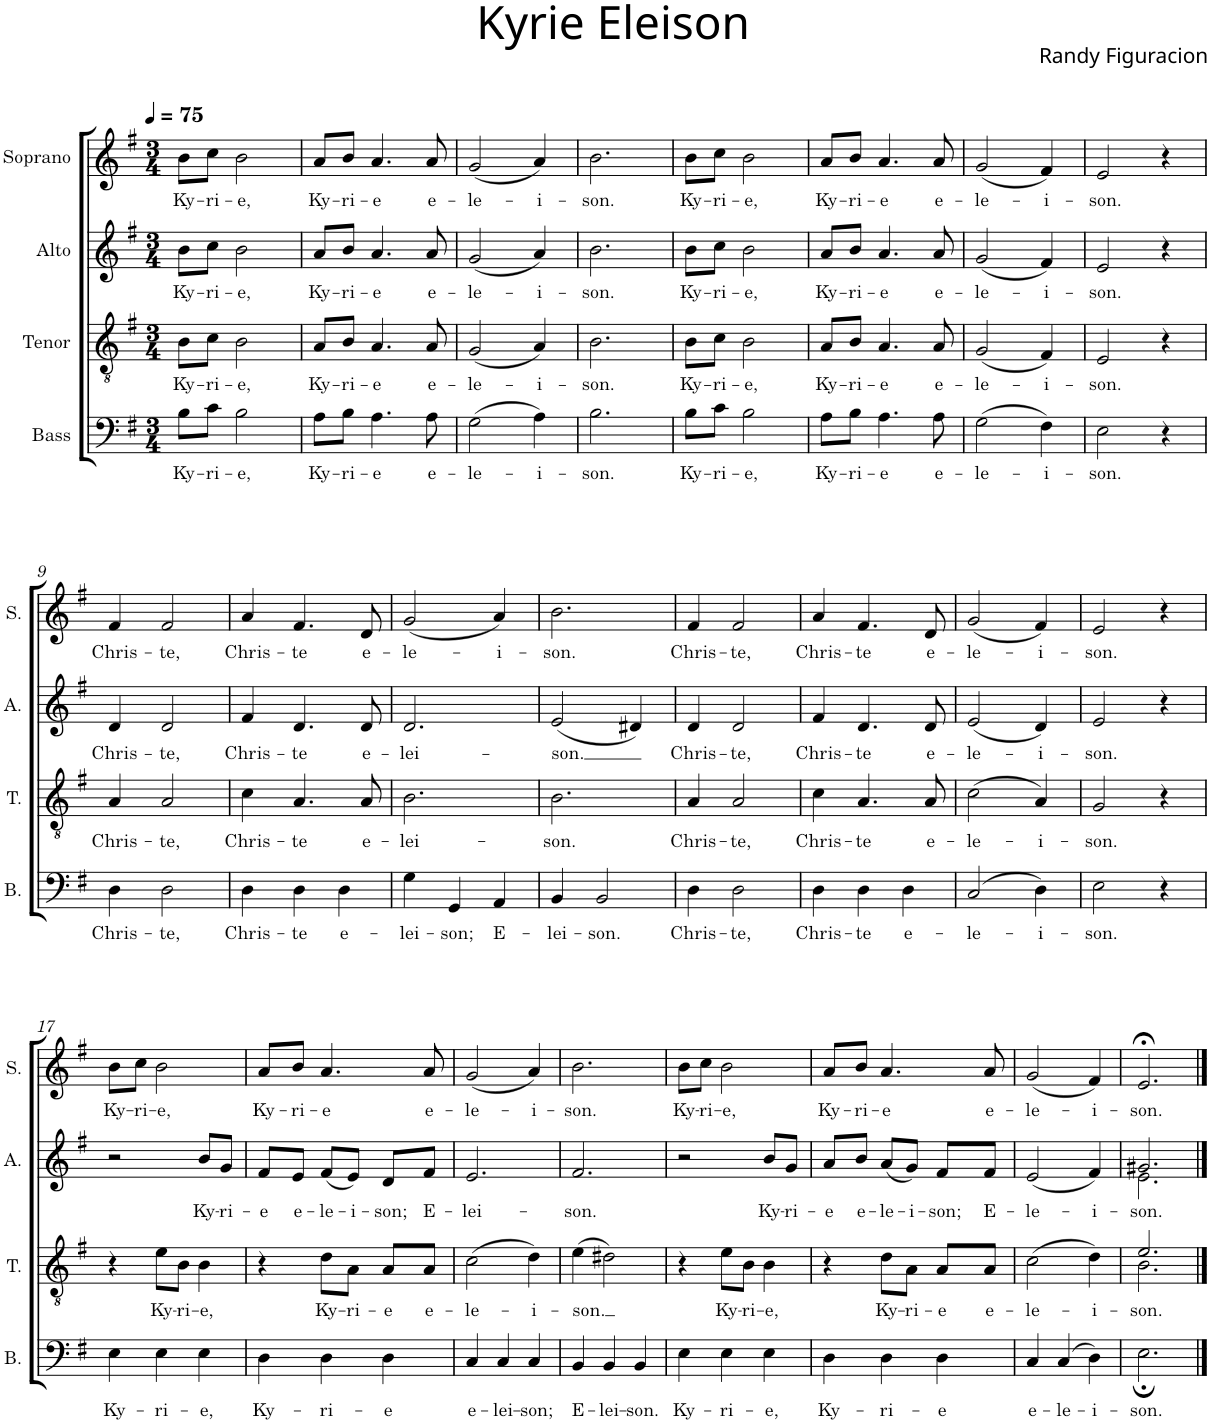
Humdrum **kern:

**kern	**text	**kern	**text	**kern	**text	**kern	**text
*part4	*part4	*part3	*part3	*part2	*part2	*part1	*part1
*staff4	*staff4	*staff3	*staff3	*staff2	*staff2	*staff1	*staff1
*I"Bass	*	*I"Tenor	*	*I"Alto	*	*I"Soprano	*
*I'B.	*	*I'T.	*	*I'A.	*	*I'S.	*
*clefF4	*	*clefGv2	*	*clefG2	*	*clefG2	*
*k[f#]	*	*k[f#]	*	*k[f#]	*	*k[f#]	*
*M3/4	*	*M3/4	*	*M3/4	*	*M3/4	*
*MM75	*	*MM75	*	*MM75	*	*MM75	*
=1	=1	=1	=1	=1	=1	=1	=1
!	!LO:LY:b	!	!LO:LY:b	!	!LO:LY:b	!	!LO:LY:b
8B\L	Ky-	8B\L	Ky-	8b\L	Ky-	8b\L	Ky-
!	!LO:LY:b	!	!LO:LY:b	!	!LO:LY:b	!	!LO:LY:b
8c\J	-ri-	8c\J	-ri-	8cc\J	-ri-	8cc\J	-ri-
!	!LO:LY:b	!	!LO:LY:b	!	!LO:LY:b	!	!LO:LY:b
2B\	-e,	2B\	-e,	2b\	-e,	2b\	-e,
=2	=2	=2	=2	=2	=2	=2	=2
!	!LO:LY:b	!	!LO:LY:b	!	!LO:LY:b	!	!LO:LY:b
8A\L	Ky-	8A/L	Ky-	8a/L	Ky-	8a/L	Ky-
!	!LO:LY:b	!	!LO:LY:b	!	!LO:LY:b	!	!LO:LY:b
8B\J	-ri-	8B/J	-ri-	8b/J	-ri-	8b/J	-ri-
!	!LO:LY:b	!	!LO:LY:b	!	!LO:LY:b	!	!LO:LY:b
4.A\	-e	4.A/	-e	4.a/	-e	4.a/	-e
!	!LO:LY:b	!	!LO:LY:b	!	!LO:LY:b	!	!LO:LY:b
8A\	e-	8A/	e-	8a/	e-	8a/	e-
=3	=3	=3	=3	=3	=3	=3	=3
!	!LO:LY:b	!	!LO:LY:b	!	!LO:LY:b	!	!LO:LY:b
(2G\	-le-	(2G/	-le-	(2g/	-le-	(2g/	-le-
!	!LO:LY:b	!	!LO:LY:b	!	!LO:LY:b	!	!LO:LY:b
4A\)	-i-	4A/)	-i-	4a/)	-i-	4a/)	-i-
=4	=4	=4	=4	=4	=4	=4	=4
!	!LO:LY:b	!	!LO:LY:b	!	!LO:LY:b	!	!LO:LY:b
2.B\	-son.	2.B\	-son.	2.b\	-son.	2.b\	-son.
=5	=5	=5	=5	=5	=5	=5	=5
!	!LO:LY:b	!	!LO:LY:b	!	!LO:LY:b	!	!LO:LY:b
8B\L	Ky-	8B\L	Ky-	8b\L	Ky-	8b\L	Ky-
!	!LO:LY:b	!	!LO:LY:b	!	!LO:LY:b	!	!LO:LY:b
8c\J	-ri-	8c\J	-ri-	8cc\J	-ri-	8cc\J	-ri-
!	!LO:LY:b	!	!LO:LY:b	!	!LO:LY:b	!	!LO:LY:b
2B\	-e,	2B\	-e,	2b\	-e,	2b\	-e,
=6	=6	=6	=6	=6	=6	=6	=6
!	!LO:LY:b	!	!LO:LY:b	!	!LO:LY:b	!	!LO:LY:b
8A\L	Ky-	8A/L	Ky-	8a/L	Ky-	8a/L	Ky-
!	!LO:LY:b	!	!LO:LY:b	!	!LO:LY:b	!	!LO:LY:b
8B\J	-ri-	8B/J	-ri-	8b/J	-ri-	8b/J	-ri-
!	!LO:LY:b	!	!LO:LY:b	!	!LO:LY:b	!	!LO:LY:b
4.A\	-e	4.A/	-e	4.a/	-e	4.a/	-e
!	!LO:LY:b	!	!LO:LY:b	!	!LO:LY:b	!	!LO:LY:b
8A\	e-	8A/	e-	8a/	e-	8a/	e-
=7	=7	=7	=7	=7	=7	=7	=7
!	!LO:LY:b	!	!LO:LY:b	!	!LO:LY:b	!	!LO:LY:b
(2G\	-le-	(2G/	-le-	(2g/	-le-	(2g/	-le-
!	!LO:LY:b	!	!LO:LY:b	!	!LO:LY:b	!	!LO:LY:b
4F#\)	-i-	4F#/)	-i-	4f#/)	-i-	4f#/)	-i-
=8	=8	=8	=8	=8	=8	=8	=8
!	!LO:LY:b	!	!LO:LY:b	!	!LO:LY:b	!	!LO:LY:b
2E\	-son.	2E/	-son.	2e/	-son.	2e/	-son.
4r	.	4r	.	4r	.	4r	.
!!LO:LB:g=z
=9	=9	=9	=9	=9	=9	=9	=9
!	!LO:LY:b	!	!LO:LY:b	!	!LO:LY:b	!	!LO:LY:b
4D\	Chris-	4A/	Chris-	4d/	Chris-	4f#/	Chris-
!	!LO:LY:b	!	!LO:LY:b	!	!LO:LY:b	!	!LO:LY:b
2D\	-te,	2A/	-te,	2d/	-te,	2f#/	-te,
=10	=10	=10	=10	=10	=10	=10	=10
!	!LO:LY:b	!	!LO:LY:b	!	!LO:LY:b	!	!LO:LY:b
4D\	Chris-	4c\	Chris-	4f#/	Chris-	4a/	Chris-
!	!LO:LY:b	!	!LO:LY:b	!	!LO:LY:b	!	!LO:LY:b
4D\	-te	4.A/	-te	4.d/	-te	4.f#/	-te
!	!LO:LY:b	!	!	!	!	!	!
4D\	e-	.	.	.	.	.	.
!	!	!	!LO:LY:b	!	!LO:LY:b	!	!LO:LY:b
.	.	8A/	e-	8d/	e-	8d/	e-
=11	=11	=11	=11	=11	=11	=11	=11
!	!LO:LY:b	!	!LO:LY:b	!	!LO:LY:b	!	!LO:LY:b
4G\	-lei-	2.B\	-lei-	2.d/	lei-	(2g/	-le-
!	!LO:LY:b	!	!	!	!	!	!
4GG/	-son;	.	.	.	.	.	.
!	!LO:LY:b	!	!	!	!	!	!LO:LY:b
4AA/	E-	.	.	.	.	4a/)	-i-
=12	=12	=12	=12	=12	=12	=12	=12
!	!LO:LY:b	!	!LO:LY:b	!	!LO:LY:b	!	!LO:LY:b
4BB/	-lei-	2.B\	-son.	(2e/	-son.	2.b\	-son.
!	!LO:LY:b	!	!	!	!	!	!
2BB/	-son.	.	.	.	.	.	.
.	.	.	.	4d#X/)	.	.	.
=13	=13	=13	=13	=13	=13	=13	=13
!	!LO:LY:b	!	!LO:LY:b	!	!LO:LY:b	!	!LO:LY:b
4D\	Chris-	4A/	Chris-	4d/	Chris-	4f#/	Chris-
!	!LO:LY:b	!	!LO:LY:b	!	!LO:LY:b	!	!LO:LY:b
2D\	-te,	2A/	-te,	2d/	-te,	2f#/	-te,
=14	=14	=14	=14	=14	=14	=14	=14
!	!LO:LY:b	!	!LO:LY:b	!	!LO:LY:b	!	!LO:LY:b
4D\	Chris-	4c\	Chris-	4f#/	Chris-	4a/	Chris-
!	!LO:LY:b	!	!LO:LY:b	!	!LO:LY:b	!	!LO:LY:b
4D\	-te	4.A/	-te	4.d/	-te	4.f#/	-te
!	!LO:LY:b	!	!	!	!	!	!
4D\	e-	.	.	.	.	.	.
!	!	!	!LO:LY:b	!	!LO:LY:b	!	!LO:LY:b
.	.	8A/	e-	8d/	e-	8d/	e-
=15	=15	=15	=15	=15	=15	=15	=15
!	!LO:LY:b	!	!LO:LY:b	!	!LO:LY:b	!	!LO:LY:b
(2C/	-le-	(2c\	-le-	(2e/	-le-	(2g/	-le-
!	!LO:LY:b	!	!LO:LY:b	!	!LO:LY:b	!	!LO:LY:b
4D\)	-i-	4A/)	-i-	4d/)	-i-	4f#/)	-i-
=16	=16	=16	=16	=16	=16	=16	=16
!	!LO:LY:b	!	!LO:LY:b	!	!LO:LY:b	!	!LO:LY:b
2E\	-son.	2G/	-son.	2e/	-son.	2e/	-son.
4r	.	4r	.	4r	.	4r	.
!!LO:LB:g=z
=17	=17	=17	=17	=17	=17	=17	=17
!	!LO:LY:b	!	!	!	!	!	!LO:LY:b
4E\	Ky-	4r	.	2r	.	8b\L	Ky-
!	!	!	!	!	!	!	!LO:LY:b
.	.	.	.	.	.	8cc\J	-ri-
!	!LO:LY:b	!	!LO:LY:b	!	!	!	!LO:LY:b
4E\	-ri-	8e\L	Ky-	.	.	2b\	-e,
!	!	!	!LO:LY:b	!	!	!	!
.	.	8B\J	-ri-	.	.	.	.
!	!LO:LY:b	!	!LO:LY:b	!	!LO:LY:b	!	!
4E\	-e,	4B\	-e,	8b/L	Ky-	.	.
!	!	!	!	!	!LO:LY:b	!	!
.	.	.	.	8g/J	-ri-	.	.
=18	=18	=18	=18	=18	=18	=18	=18
!	!LO:LY:b	!	!	!	!LO:LY:b	!	!LO:LY:b
4D\	Ky-	4r	.	8f#/L	-e	8a/L	Ky-
!	!	!	!	!	!LO:LY:b	!	!LO:LY:b
.	.	.	.	8e/J	e-	8b/J	-ri-
!	!LO:LY:b	!	!LO:LY:b	!	!LO:LY:b	!	!LO:LY:b
4D\	-ri-	8d\L	Ky-	(8f#/L	-le-	4.a/	-e
!	!	!	!LO:LY:b	!	!LO:LY:b	!	!
.	.	8A\J	-ri-	8e/J)	-i-	.	.
!	!LO:LY:b	!	!LO:LY:b	!	!LO:LY:b	!	!
4D\	-e	8A/L	-e	8d/L	-son;	.	.
!	!	!	!LO:LY:b	!	!LO:LY:b	!	!LO:LY:b
.	.	8A/J	e-	8f#/J	E-	8a/	e-
=19	=19	=19	=19	=19	=19	=19	=19
!	!LO:LY:b	!	!LO:LY:b	!	!LO:LY:b	!	!LO:LY:b
4C/	e-	(2c\	-le-	2.e/	-lei-	(2g/	-le-
!	!LO:LY:b	!	!	!	!	!	!
4C/	-lei-	.	.	.	.	.	.
!	!LO:LY:b	!	!LO:LY:b	!	!	!	!LO:LY:b
4C/	-son;	4d\)	-i-	.	.	4a/)	-i-
=20	=20	=20	=20	=20	=20	=20	=20
!	!LO:LY:b	!	!LO:LY:b	!	!LO:LY:b	!	!LO:LY:b
4BB/	E-	(4e\	-son.	2.f#/	-son.	2.b\	-son.
!	!LO:LY:b	!	!	!	!	!	!
4BB/	-lei-	2d#X\)	.	.	.	.	.
!	!LO:LY:b	!	!	!	!	!	!
4BB/	-son.	.	.	.	.	.	.
=21	=21	=21	=21	=21	=21	=21	=21
!	!LO:LY:b	!	!	!	!	!	!LO:LY:b
4E\	Ky-	4r	.	2r	.	8b\L	Ky-
!	!	!	!	!	!	!	!LO:LY:b
.	.	.	.	.	.	8cc\J	-ri-
!	!LO:LY:b	!	!LO:LY:b	!	!	!	!LO:LY:b
4E\	-ri-	8e\L	Ky-	.	.	2b\	-e,
!	!	!	!LO:LY:b	!	!	!	!
.	.	8B\J	-ri-	.	.	.	.
!	!LO:LY:b	!	!LO:LY:b	!	!LO:LY:b	!	!
4E\	-e,	4B\	-e,	8b/L	Ky-	.	.
!	!	!	!	!	!LO:LY:b	!	!
.	.	.	.	8g/J	-ri-	.	.
=22	=22	=22	=22	=22	=22	=22	=22
!	!LO:LY:b	!	!	!	!LO:LY:b	!	!LO:LY:b
4D\	Ky-	4r	.	8a/L	-e	8a/L	Ky-
!	!	!	!	!	!LO:LY:b	!	!LO:LY:b
.	.	.	.	8b/J	e-	8b/J	-ri-
!	!LO:LY:b	!	!LO:LY:b	!	!LO:LY:b	!	!LO:LY:b
4D\	-ri-	8d\L	Ky-	(8a/L	-le-	4.a/	-e
!	!	!	!LO:LY:b	!	!LO:LY:b	!	!
.	.	8A\J	-ri-	8g/J)	-i-	.	.
!	!LO:LY:b	!	!LO:LY:b	!	!LO:LY:b	!	!
4D\	-e	8A/L	-e	8f#/L	-son;	.	.
!	!	!	!LO:LY:b	!	!LO:LY:b	!	!LO:LY:b
.	.	8A/J	e-	8f#/J	E-	8a/	e-
=23	=23	=23	=23	=23	=23	=23	=23
!	!LO:LY:b	!	!LO:LY:b	!	!LO:LY:b	!	!LO:LY:b
4C/	e-	(2c\	-le-	(2e/	-le-	(2g/	-le-
!	!LO:LY:b	!	!	!	!	!	!
(4C/	-le-	.	.	.	.	.	.
!	!LO:LY:b	!	!LO:LY:b	!	!LO:LY:b	!	!LO:LY:b
4D\)	-i-	4d\)	-i-	4f#/)	-i-	4f#/)	-i-
=24	=24	=24	=24	=24	=24	=24	=24
!	!LO:LY:b	!	!LO:LY:b	!	!LO:LY:b	!	!LO:LY:b
*	*	*^	*	*^	*	*	*
2.E;\	-son.	2.e/	2.B\	-son.	2.g#X/	2.e\	-son.	2.e;</	-son.
*	*	*v	*v	*	*	*	*	*	*
*	*	*	*	*v	*v	*	*	*
==	==	==	==	==	==	==	==
*-	*-	*-	*-	*-	*-	*-	*-
